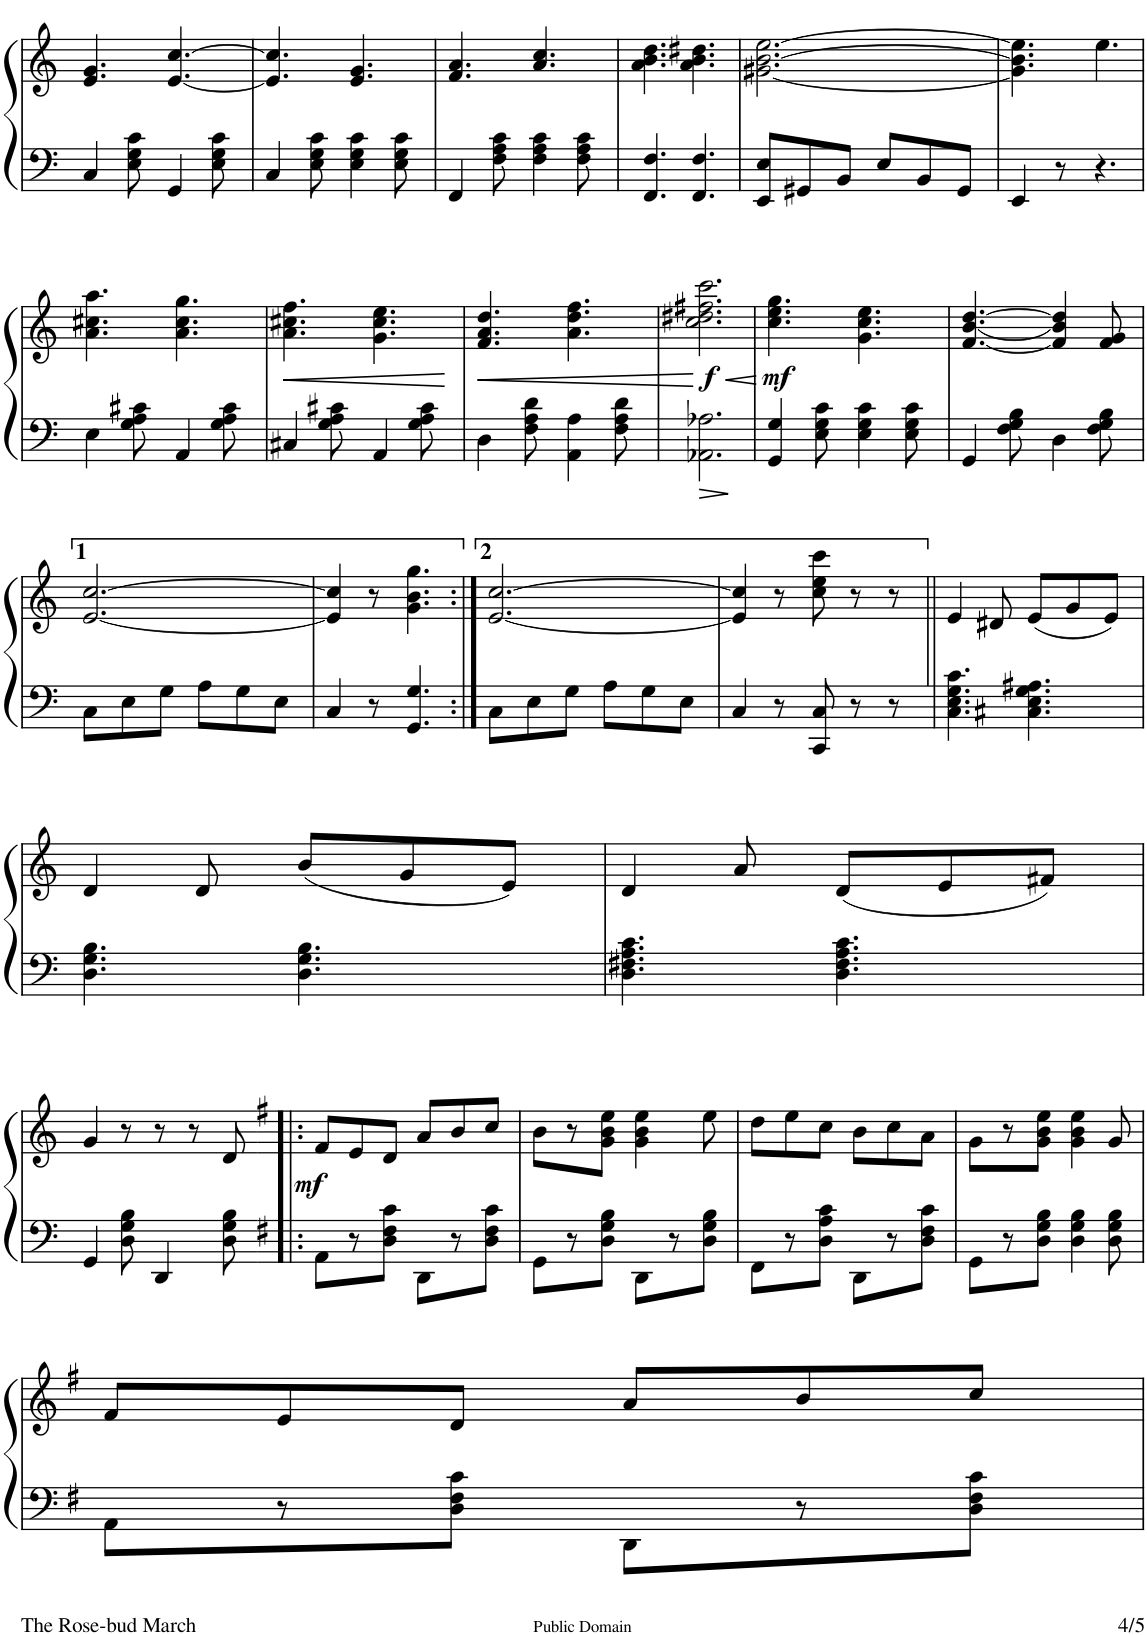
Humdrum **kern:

**kern	**kern	**dynam
*part1	*part1	*part1
*staff2	*staff1	*staff1/2
*I"Piano	*	*
*I'Pno.	*	*
!!LO:PB:g=z
*clefF4	*clefG2	*
*k[]	*k[]	*
*C:	*C:	*
*M6/8	*M6/8	*
=58	=58	=58
4C/	4.e/ 4.g/	.
8E\ 8G\ 8c\	.	.
4GG/	[4.e/ [4.cc/	.
8E\ 8G\ 8c\	.	.
=59	=59	=59
4C/	4.e/] 4.cc/]	.
8E\ 8G\ 8c\	.	.
4E\ 4G\ 4c\	4.e/ 4.g/	.
8E\ 8G\ 8c\	.	.
=60	=60	=60
4FF/	4.f/ 4.a/	.
8F\ 8A\ 8c\	.	.
4F\ 4A\ 4c\	4.a/ 4.cc/	.
8F\ 8A\ 8c\	.	.
=61	=61	=61
4.FF/ 4.F/	4.a\ 4.b\ 4.dd\	.
4.FF/ 4.F/	4.a\ 4.b\ 4.dd#X\	.
=62	=62	=62
8EE/ 8E/L	[2.g#X\ [2.b\ [2.ee\	.
8GG#X/	.	.
8BB/J	.	.
8E/L	.	.
8BB/	.	.
8GG#/J	.	.
=63	=63	=63
4EE/	4.g#\] 4.b\] 4.ee\]	.
8r	.	.
4.r	4.ee\	.
!!LO:LB:g=z
=64	=64	=64
4E\	4.a\ 4.cc#X\ 4.aa\	.
8G\ 8A\ 8c#X\	.	.
4AA/	4.a\ 4.cc#\ 4.gg\	.
8G\ 8A\ 8c#\	.	.
=65	=65	=65
!	!	!LO:HP:b
4C#X/	4.a\ 4.cc#X\ 4.ff\	<
8G\ 8A\ 8c#X\	.	.
4AA/	4.g\ 4.cc#\ 4.ee\	.
8G\ 8A\ 8c#\	.	.
.	.	[
=66	=66	=66
!	!	!LO:HP:b
4D\	4.f/ 4.a/ 4.dd/	<
8F\ 8A\ 8d\	.	.
4AA\ 4A\	4.a\ 4.dd\ 4.ff\	.
8F\ 8A\ 8d\	.	.
.	.	[
=67	=67	=67
!	!	!LO:HP:b
!	!	!LO:DY:n=1:b
2.AA-X\ 2.A-X\	2.cc\ 2.dd#X\ 2.ff#X\ 2.ccc\	< f
.	.	[
=68	=68	=68
!	!	!LO:DY:b
4GG/ 4G/	4.cc\ 4.ee\ 4.gg\	mf
8E\ 8G\ 8c\	.	.
4E\ 4G\ 4c\	4.g\ 4.cc\ 4.ee\	.
8E\ 8G\ 8c\	.	.
=69	=69	=69
4GG/	[4.f/ [4.b/ [4.dd/	.
8F\ 8G\ 8B\	.	.
4D\	4f/] 4b/] 4dd/]	.
8F\ 8G\ 8B\	8f/ 8g/	.
!!LO:LB:g=z
=70	=70	=70
8C\L	[2.e/ [2.cc/	.
8E\	.	.
8G\J	.	.
8A\L	.	.
8G\	.	.
8E\J	.	.
=71	=71	=71
4C/	4e/] 4cc/]	.
8r	8r	.
4.GG/ 4.G/	4.g\ 4.b\ 4.gg\	.
=72:|!	=72:|!	=72:|!
8C\L	[2.e/ [2.cc/	.
8E\	.	.
8G\J	.	.
8A\L	.	.
8G\	.	.
8E\J	.	.
=73	=73	=73
4C/	4e/] 4cc/]	.
8r	8r	.
8CC/ 8C/	8cc\ 8ee\ 8ccc\	.
8r	8r	.
8r	8r	.
=74||	=74||	=74||
4.C\ 4.E\ 4.G\ 4.c\	4e/	.
.	8d#X/	.
4.C#X\ 4.E\ 4.G\ 4.A#X\	(8e/L	.
.	8g/	.
.	8e/J)	.
!!LO:LB:g=z
=75	=75	=75
4.D\ 4.G\ 4.B\	4d/	.
.	8d/	.
4.D\ 4.G\ 4.B\	(8b/L	.
.	8g/	.
.	8e/J)	.
=76	=76	=76
4.D\ 4.F#X\ 4.A\ 4.c\	4d/	.
.	8a/	.
4.D\ 4.F#\ 4.A\ 4.c\	(8d/L	.
.	8e/	.
.	8f#X/J)	.
!!LO:LB:g=z
=77	=77	=77
4GG/	4g/	.
8D\ 8G\ 8B\	8r	.
4DD/	8r	.
.	8r	.
8D\ 8G\ 8B\	8d/	.
=78!|:	=78!|:	=78!|:
*k[f#]	*k[f#]	*
*G:	*G:	*
!	!	!LO:DY:b
8AA\L	8f#/L	mf
8r	8e/	.
8D\ 8F#\ 8c\J	8d/J	.
8DD\L	8a/L	.
8r	8b/	.
8D\ 8F#\ 8c\J	8cc/J	.
=79	=79	=79
8GG\L	8b\L	.
8r	8r	.
8D\ 8G\ 8B\J	8g\ 8b\ 8ee\J	.
8DD\L	4g\ 4b\ 4ee\	.
8r	.	.
8D\ 8G\ 8B\J	8ee\	.
=80	=80	=80
8FF#\L	8dd\L	.
8r	8ee\	.
8D\ 8A\ 8c\J	8cc\J	.
8DD\L	8b\L	.
8r	8cc\	.
8D\ 8F#\ 8c\J	8a\J	.
=81	=81	=81
8GG\L	8g\L	.
8r	8r	.
8D\ 8G\ 8B\J	8g\ 8b\ 8ee\J	.
4D\ 4G\ 4B\	4g\ 4b\ 4ee\	.
8D\ 8G\ 8B\	8g/	.
!!LO:LB:g=z
=82	=82	=82
8AA\L	8f#/L	.
8r	8e/	.
8D\ 8F#\ 8c\J	8d/J	.
8DD\L	8a/L	.
8r	8b/	.
8D\ 8F#\ 8c\J	8cc/J	.
=	=	=
*-	*-	*-
